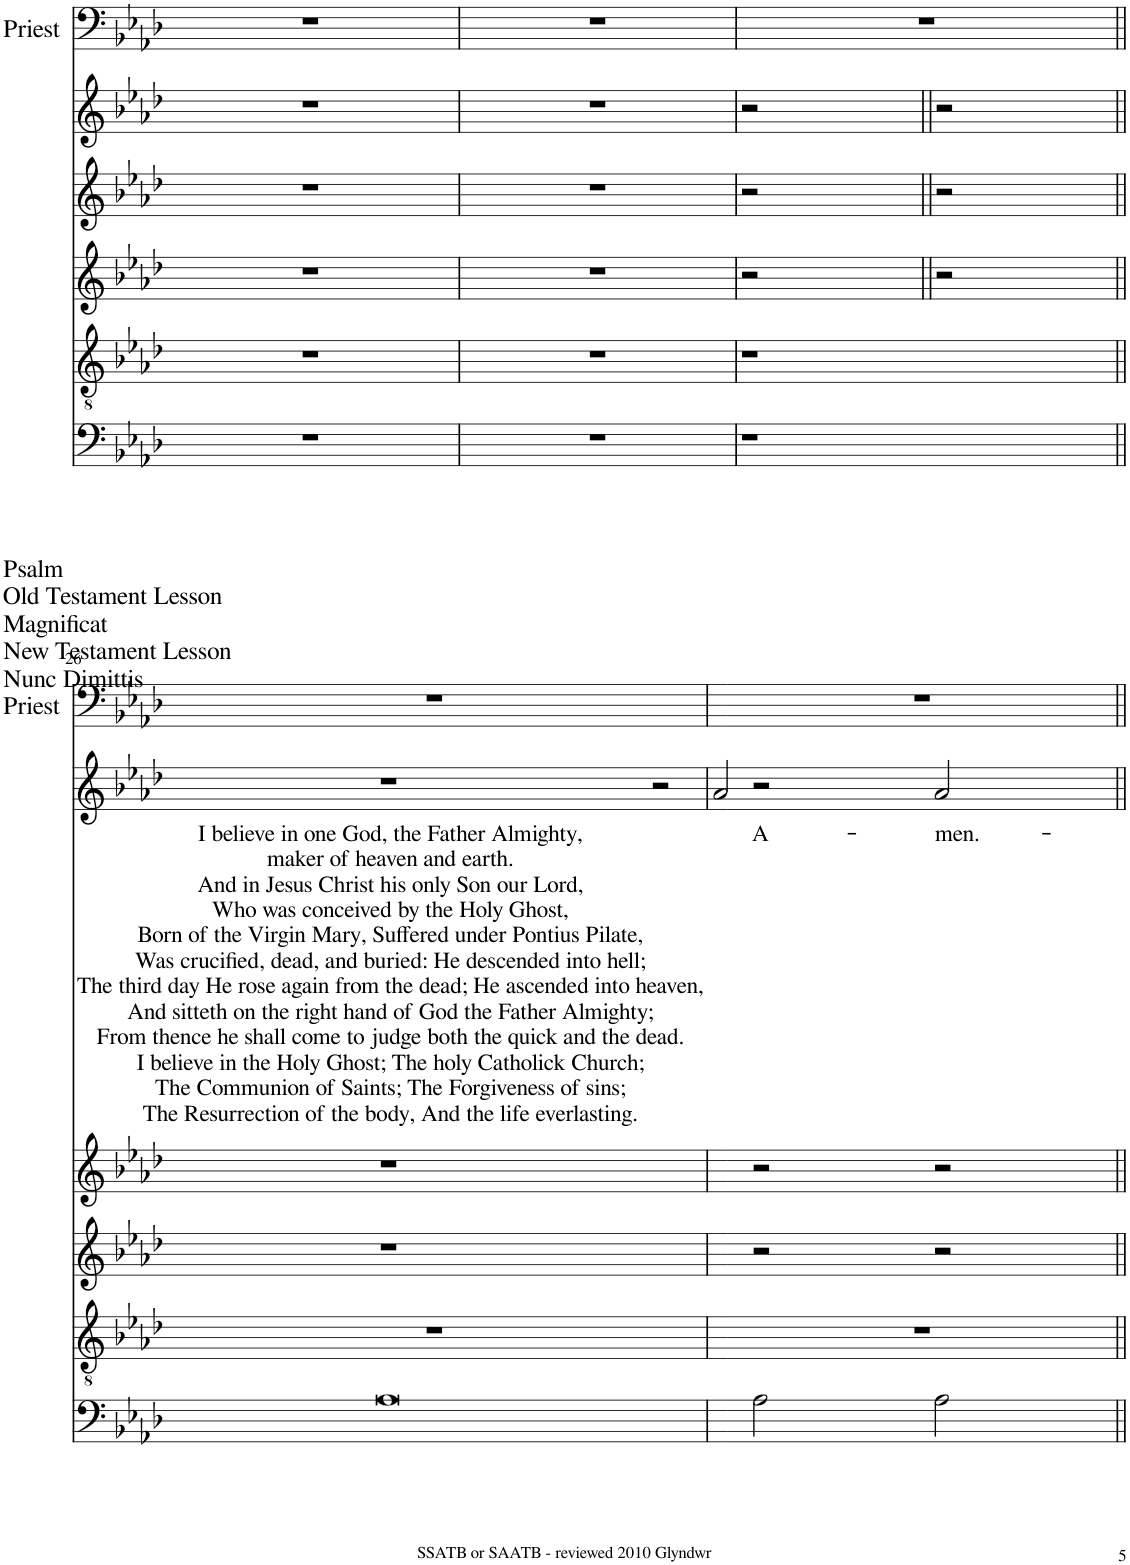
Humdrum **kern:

**kern	**kern	**kern	**kern	**kern	**text	**text	**text	**text	**text	**text	**text	**text	**text	**text	**text	**text	**kern
*part6	*part5	*part4	*part3	*part2	*part2	*part2	*part2	*part2	*part2	*part2	*part2	*part2	*part2	*part2	*part2	*part2	*part1
*staff6	*staff5	*staff4	*staff3	*staff2	*staff2	*staff2	*staff2	*staff2	*staff2	*staff2	*staff2	*staff2	*staff2	*staff2	*staff2	*staff2	*staff1
*I"Bass	*I"Tenor	*I"Alto	*I"Alto	*I"Soprano	*	*	*	*	*	*	*	*	*	*	*	*	*I"Priest
*	*	*	*	*	*	*	*	*	*	*	*	*	*	*	*	*	*I'Priest
!!LO:PB:g=z
*clefF4	*clefGv2	*clefG2	*clefG2	*clefG2	*	*	*	*	*	*	*	*	*	*	*	*	*clefF4
*k[b-e-a-d-]	*k[b-e-a-d-]	*k[b-e-a-d-]	*k[b-e-a-d-]	*k[b-e-a-d-]	*	*	*	*	*	*	*	*	*	*	*	*	*k[b-e-a-d-]
=23	=23	=23	=23	=23	=23	=23	=23	=23	=23	=23	=23	=23	=23	=23	=23	=23	=23
1r	1r	1r	1r	1r	.	.	.	.	.	.	.	.	.	.	.	.	1r
=24	=24	=24	=24	=24	=24	=24	=24	=24	=24	=24	=24	=24	=24	=24	=24	=24	=24
1r	1r	1r	1r	1r	.	.	.	.	.	.	.	.	.	.	.	.	1r
=25	=25	=25	=25	=25	=25	=25	=25	=25	=25	=25	=25	=25	=25	=25	=25	=25	=25
1r	1r	2r	2r	2r	.	.	.	.	.	.	.	.	.	.	.	.	1r
.	.	2r	2r	2r	.	.	.	.	.	.	.	.	.	.	.	.	.
!!LO:LB:g=z
=26||	=26||	=26||	=26||	=26||	=26||	=26||	=26||	=26||	=26||	=26||	=26||	=26||	=26||	=26||	=26||	=26||	=26||
!	!	!	!	!	!LO:LY:b	!LO:LY:b	!LO:LY:b	!LO:LY:b	!LO:LY:b	!LO:LY:b	!LO:LY:b	!LO:LY:b	!LO:LY:b	!LO:LY:b	!LO:LY:b	!LO:LY:b	!
[1A-	1r	1r	1r	1r	I believe in one God, the Father Almighty,	maker of heaven and earth.	And in Jesus Christ his only Son our Lord,	Who was conceived by the Holy Ghost,	Born of the Virgin Mary, Suffered under Pontius Pilate,	Was crucified, dead, and buried: He descended into hell;	The third day He rose again from the dead; He ascended into heaven,	And sitteth on the right hand of God the Father Almighty;	From thence he shall come to judge both the quick and the dead.	I believe in the Holy Ghost; The holy Catholick Church;	The Communion of Saints; The Forgiveness of sins;	The Resurrection of the body, And the life everlasting.	1r
1ryy	1ryy	1ryy	1ryy	2r	.	.	.	.	.	.	.	.	.	.	.	.	1ryy
.	.	.	.	2a-/	.	.	.	.	.	.	.	.	.	.	.	.	.
=27	=27	=27	=27	=27	=27	=27	=27	=27	=27	=27	=27	=27	=27	=27	=27	=27	=27
!	!	!	!	!	!LO:LY:b	!	!	!	!	!	!	!	!	!	!	!	!
2A-\	1r	2r	2r	2r	A-	.	.	.	.	.	.	.	.	.	.	.	1r
!	!	!	!	!	!LO:LY:b	!	!	!	!	!	!	!	!	!	!	!	!
1A-]	.	2r	2r	2a-/	-men.-	.	.	.	.	.	.	.	.	.	.	.	.
.	1ryy	1ryy	1ryy	1ryy	.	.	.	.	.	.	.	.	.	.	.	.	1ryy
2A-\	.	.	.	.	.	.	.	.	.	.	.	.	.	.	.	.	.
=||	=||	=||	=||	=||	=||	=||	=||	=||	=||	=||	=||	=||	=||	=||	=||	=||	=||
*-	*-	*-	*-	*-	*-	*-	*-	*-	*-	*-	*-	*-	*-	*-	*-	*-	*-
